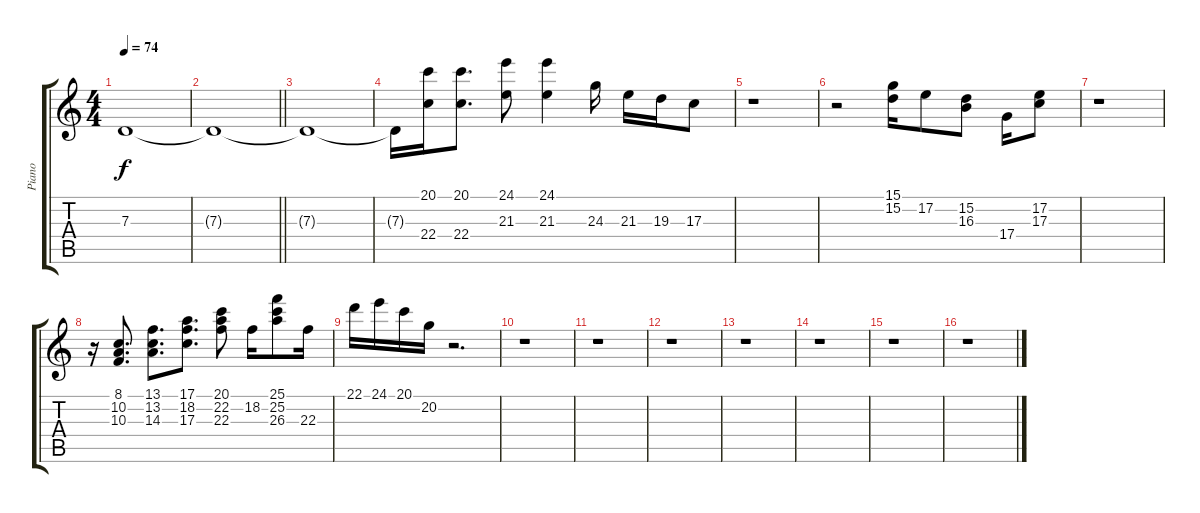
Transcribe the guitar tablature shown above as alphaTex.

\track ("Piano" "Piano") {instrument acousticgrandpiano}
\staff {score tabs}
\tuning (E4 B3 G3 D3 A2 E2) {hide}
\ts (4 4)
\tempo 74
\clef g2
\ks c
7.3{t}.1{dy f} |
\barLineRight lightlight
7.3{t}.1 |
7.3{t}.1 |
7.3{t}.16 (20.1 22.4).16 (20.1 22.4).8{d} (24.1 21.3).8 (24.1 21.3).4 24.3.16 21.3.16 19.3.16 17.3.8 |
r.1 |
r.2 (15.1 15.2).16 17.2.8 (15.2 16.3).8 17.4.16 (17.2 17.3).8 |
r.1 |
r.16 (8.1 10.2 10.3).8{d} (13.1 13.2 14.3).8{d} (17.1 18.2 17.3).8{d} (20.1 22.2 22.3).8 18.2.16 (25.1 25.2 26.3).8 22.3.16 |
22.1.16 24.1.16 20.1.16 20.2.16 r.2{d} |
r.1 |
r.1 |
r.1 |
r.1 |
r.1 |
r.1 |
r.1
